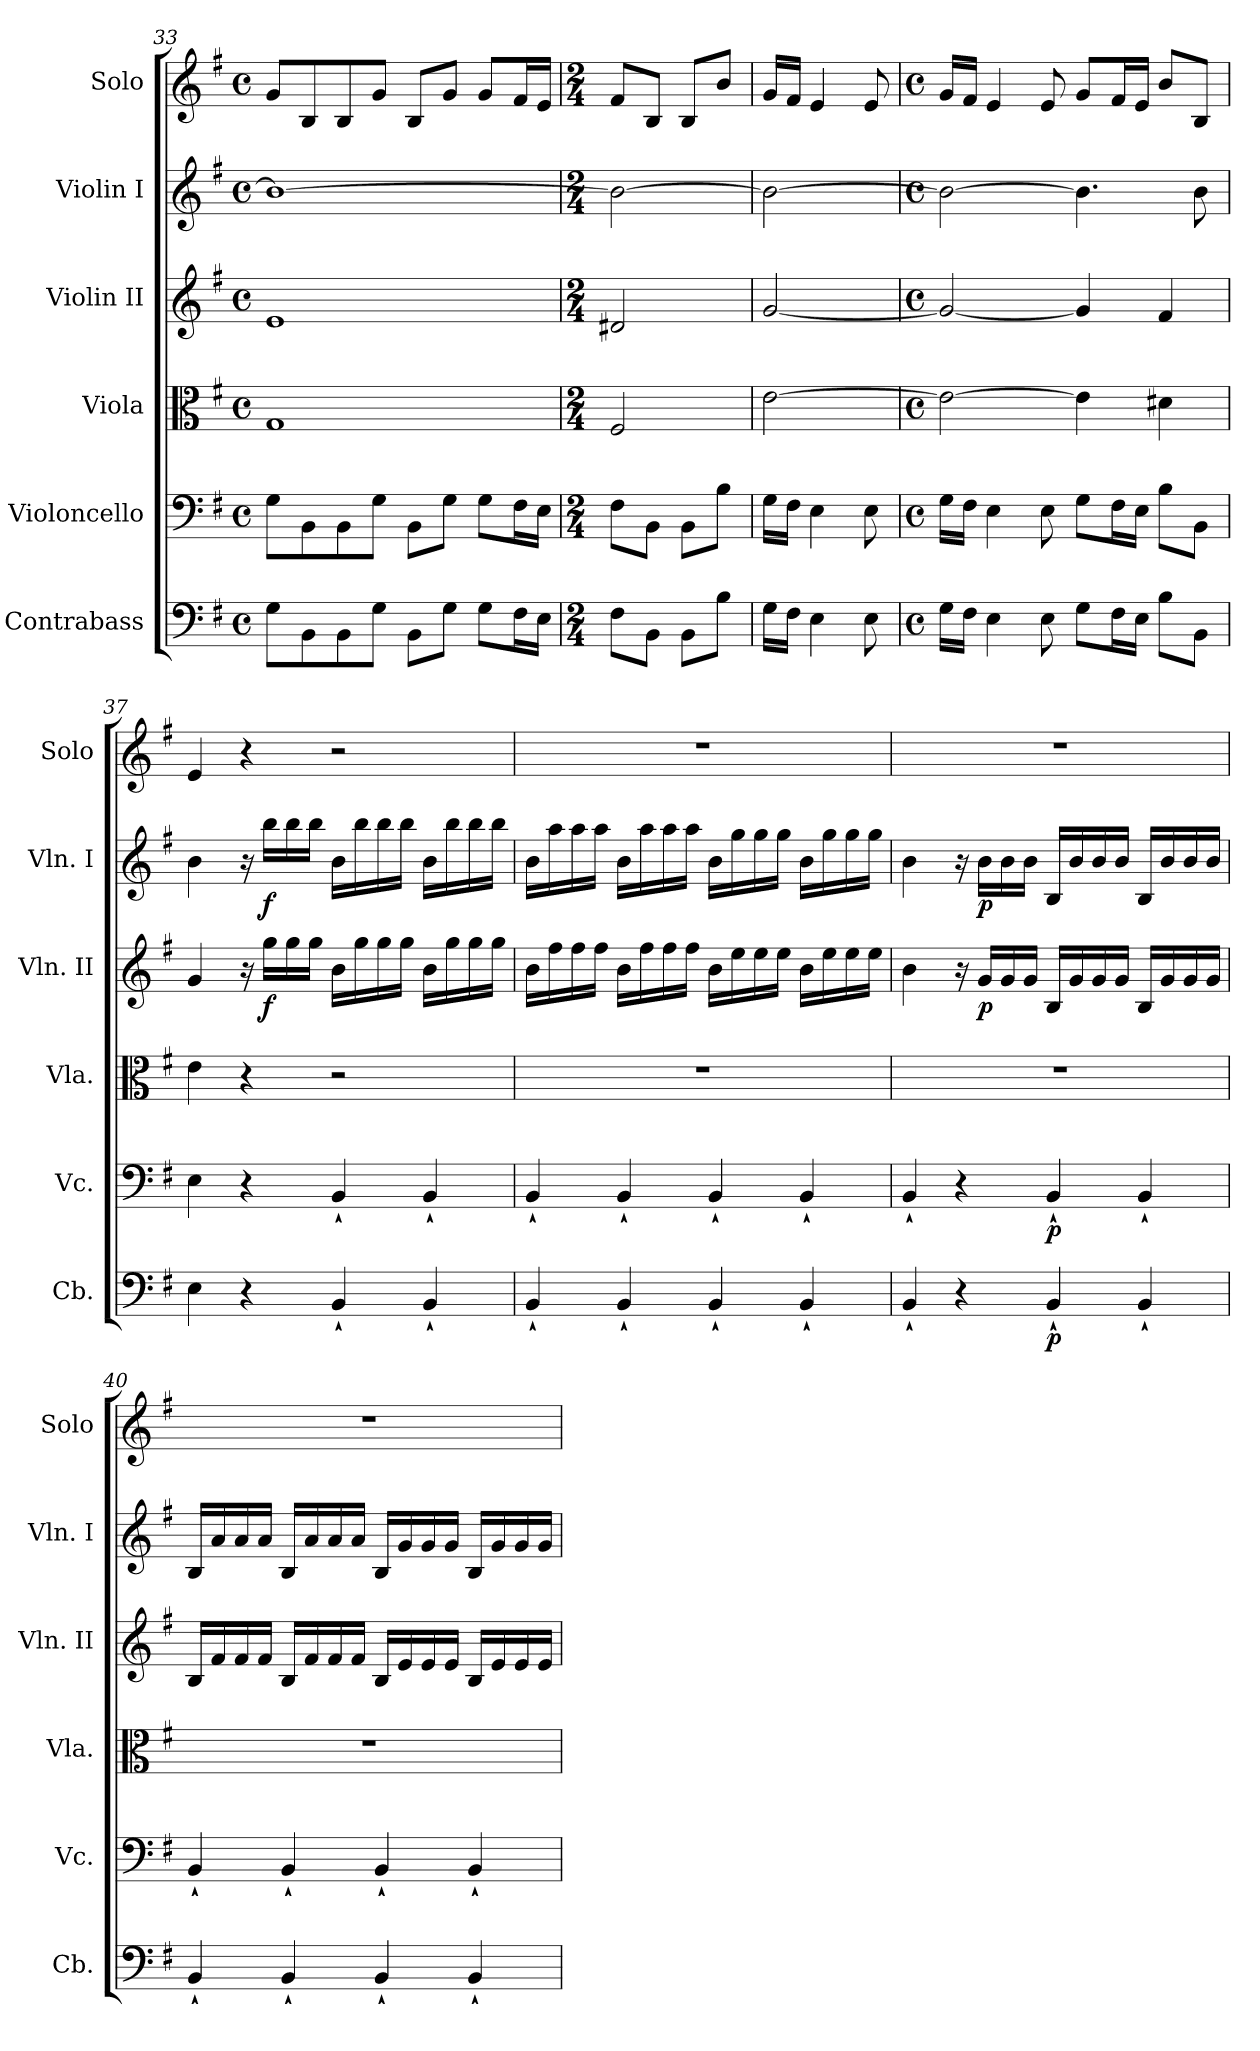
**kern	**dynam	**kern	**dynam	**kern	**kern	**dynam	**kern	**dynam	**kern
*part6	*part6	*part5	*part5	*part4	*part3	*part3	*part2	*part2	*part1
*staff6	*staff6	*staff5	*staff5	*staff4	*staff3	*staff3	*staff2	*staff2	*staff1
*I"Contrabass	*	*I"Violoncello	*	*I"Viola	*I"Violin II	*	*I"Violin I	*	*I"Solo
*I'Cb.	*	*I'Vc.	*	*I'Vla.	*I'Vln. II	*	*I'Vln. I	*	*I'Solo
*clefF4	*	*clefF4	*	*clefC3	*clefG2	*	*clefG2	*	*clefG2
*ITrd7c12	*	*	*	*	*	*	*	*	*
*k[f#]	*	*k[f#]	*	*k[f#]	*k[f#]	*	*k[f#]	*	*k[f#]
*M4/4	*	*M4/4	*	*M4/4	*M4/4	*	*M4/4	*	*M4/4
*met(c)	*	*met(c)	*	*met(c)	*met(c)	*	*met(c)	*	*met(c)
=33	=33	=33	=33	=33	=33	=33	=33	=33	=33
8GG\L	.	8G\L	.	1G	1e	.	1b_	.	8g/L
8BBB\	.	8BB\	.	.	.	.	.	.	8B/
8BBB\	.	8BB\	.	.	.	.	.	.	8B/
8GG\J	.	8G\J	.	.	.	.	.	.	8g/J
8BBB\L	.	8BB\L	.	.	.	.	.	.	8B/L
8GG\J	.	8G\J	.	.	.	.	.	.	8g/J
8GG\L	.	8G\L	.	.	.	.	.	.	8g/L
16FF#\L	.	16F#\L	.	.	.	.	.	.	16f#/L
16EE\JJ	.	16E\JJ	.	.	.	.	.	.	16e/JJ
=34	=34	=34	=34	=34	=34	=34	=34	=34	=34
*M2/4	*	*M2/4	*	*M2/4	*M2/4	*	*M2/4	*	*M2/4
8FF#\L	.	8F#\L	.	2F#/	2d#X/	.	2b\_	.	8f#/L
8BBB\J	.	8BB\J	.	.	.	.	.	.	8B/J
8BBB\L	.	8BB\L	.	.	.	.	.	.	8B/L
8BB\J	.	8B\J	.	.	.	.	.	.	8b/J
=35	=35	=35	=35	=35	=35	=35	=35	=35	=35
16GG\LL	.	16G\LL	.	[2e\	[2g/	.	2b\_	.	16g/LL
16FF#\JJ	.	16F#\JJ	.	.	.	.	.	.	16f#/JJ
4EE\	.	4E\	.	.	.	.	.	.	4e/
8EE\	.	8E\	.	.	.	.	.	.	8e/
=36	=36	=36	=36	=36	=36	=36	=36	=36	=36
*M4/4	*	*M4/4	*	*M4/4	*M4/4	*	*M4/4	*	*M4/4
*met(c)	*	*met(c)	*	*met(c)	*met(c)	*	*met(c)	*	*met(c)
16GG\LL	.	16G\LL	.	2e\_	2g/_	.	2b\_	.	16g/LL
16FF#\JJ	.	16F#\JJ	.	.	.	.	.	.	16f#/JJ
4EE\	.	4E\	.	.	.	.	.	.	4e/
8EE\	.	8E\	.	.	.	.	.	.	8e/
8GG\L	.	8G\L	.	4e\]	4g/]	.	4.b\]	.	8g/L
16FF#\L	.	16F#\L	.	.	.	.	.	.	16f#/L
16EE\JJ	.	16E\JJ	.	.	.	.	.	.	16e/JJ
8BB\L	.	8B\L	.	4d#X\	4f#/	.	.	.	8b/L
8BBB\J	.	8BB\J	.	.	.	.	8b\	.	8B/J
!!LO:PB:g=z
=37	=37	=37	=37	=37	=37	=37	=37	=37	=37
4EE\	.	4E\	.	4e\	4g/	.	4b\	.	4e/
4r	.	4r	.	4r	16r	.	16r	.	4r
!	!	!	!	!	!	!LO:DY:b	!	!LO:DY:b	!
.	.	.	.	.	16gg\LL	f	16bb\LL	f	.
.	.	.	.	.	16gg\	.	16bb\	.	.
.	.	.	.	.	16gg\JJ	.	16bb\JJ	.	.
4BBB`/	.	4BB`/	.	2r	16b\LL	.	16b\LL	.	2r
.	.	.	.	.	16gg\	.	16bb\	.	.
.	.	.	.	.	16gg\	.	16bb\	.	.
.	.	.	.	.	16gg\JJ	.	16bb\JJ	.	.
4BBB`/	.	4BB`/	.	.	16b\LL	.	16b\LL	.	.
.	.	.	.	.	16gg\	.	16bb\	.	.
.	.	.	.	.	16gg\	.	16bb\	.	.
.	.	.	.	.	16gg\JJ	.	16bb\JJ	.	.
=38	=38	=38	=38	=38	=38	=38	=38	=38	=38
4BBB`/	.	4BB`/	.	1r	16b\LL	.	16b\LL	.	1r
.	.	.	.	.	16ff#\	.	16aa\	.	.
.	.	.	.	.	16ff#\	.	16aa\	.	.
.	.	.	.	.	16ff#\JJ	.	16aa\JJ	.	.
4BBB`/	.	4BB`/	.	.	16b\LL	.	16b\LL	.	.
.	.	.	.	.	16ff#\	.	16aa\	.	.
.	.	.	.	.	16ff#\	.	16aa\	.	.
.	.	.	.	.	16ff#\JJ	.	16aa\JJ	.	.
4BBB`/	.	4BB`/	.	.	16b\LL	.	16b\LL	.	.
.	.	.	.	.	16ee\	.	16gg\	.	.
.	.	.	.	.	16ee\	.	16gg\	.	.
.	.	.	.	.	16ee\JJ	.	16gg\JJ	.	.
4BBB`/	.	4BB`/	.	.	16b\LL	.	16b\LL	.	.
.	.	.	.	.	16ee\	.	16gg\	.	.
.	.	.	.	.	16ee\	.	16gg\	.	.
.	.	.	.	.	16ee\JJ	.	16gg\JJ	.	.
=39	=39	=39	=39	=39	=39	=39	=39	=39	=39
4BBB`/	.	4BB`/	.	1r	4b\	.	4b\	.	1r
4r	.	4r	.	.	16r	.	16r	.	.
!	!	!	!	!	!	!LO:DY:b	!	!LO:DY:b	!
.	.	.	.	.	16g/LL	p	16b\LL	p	.
.	.	.	.	.	16g/	.	16b\	.	.
.	.	.	.	.	16g/JJ	.	16b\JJ	.	.
!	!LO:DY:b	!	!LO:DY:b	!	!	!	!	!	!
4BBB`/	p	4BB`/	p	.	16B/LL	.	16B/LL	.	.
.	.	.	.	.	16g/	.	16b/	.	.
.	.	.	.	.	16g/	.	16b/	.	.
.	.	.	.	.	16g/JJ	.	16b/JJ	.	.
4BBB`/	.	4BB`/	.	.	16B/LL	.	16B/LL	.	.
.	.	.	.	.	16g/	.	16b/	.	.
.	.	.	.	.	16g/	.	16b/	.	.
.	.	.	.	.	16g/JJ	.	16b/JJ	.	.
!!LO:PB:g=z
=40	=40	=40	=40	=40	=40	=40	=40	=40	=40
4BBB`/	.	4BB`/	.	1r	16B/LL	.	16B/LL	.	1r
.	.	.	.	.	16f#/	.	16a/	.	.
.	.	.	.	.	16f#/	.	16a/	.	.
.	.	.	.	.	16f#/JJ	.	16a/JJ	.	.
4BBB`/	.	4BB`/	.	.	16B/LL	.	16B/LL	.	.
.	.	.	.	.	16f#/	.	16a/	.	.
.	.	.	.	.	16f#/	.	16a/	.	.
.	.	.	.	.	16f#/JJ	.	16a/JJ	.	.
4BBB`/	.	4BB`/	.	.	16B/LL	.	16B/LL	.	.
.	.	.	.	.	16e/	.	16g/	.	.
.	.	.	.	.	16e/	.	16g/	.	.
.	.	.	.	.	16e/JJ	.	16g/JJ	.	.
4BBB`/	.	4BB`/	.	.	16B/LL	.	16B/LL	.	.
.	.	.	.	.	16e/	.	16g/	.	.
.	.	.	.	.	16e/	.	16g/	.	.
.	.	.	.	.	16e/JJ	.	16g/JJ	.	.
=	=	=	=	=	=	=	=	=	=
*-	*-	*-	*-	*-	*-	*-	*-	*-	*-
